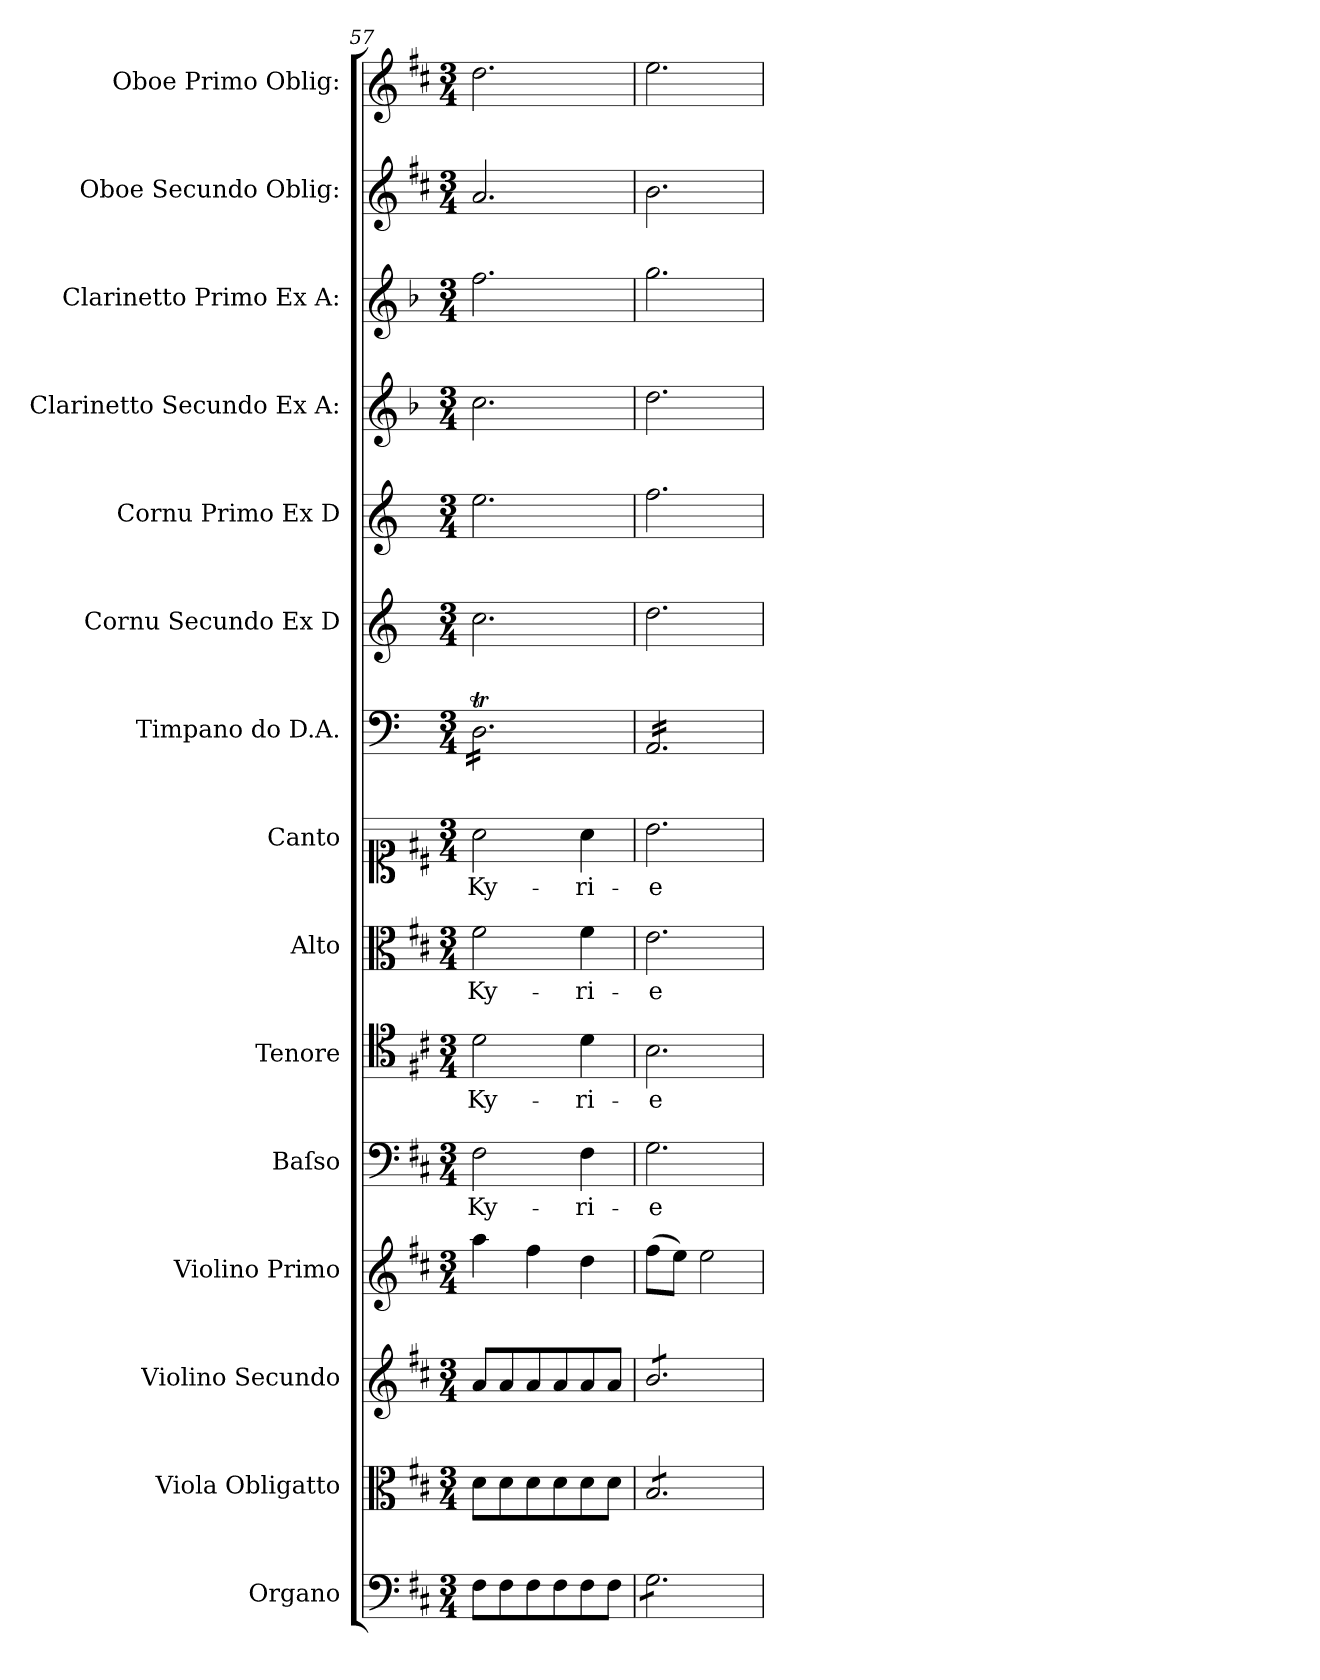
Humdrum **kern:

**kern	**kern	**kern	**kern	**kern	**text	**kern	**text	**kern	**text	**kern	**text	**kern	**kern	**kern	**kern	**kern	**kern	**kern
*part15	*part14	*part13	*part12	*part11	*part11	*part10	*part10	*part9	*part9	*part8	*part8	*part7	*part6	*part5	*part4	*part3	*part2	*part1
*staff15	*staff14	*staff13	*staff12	*staff11	*staff11	*staff10	*staff10	*staff9	*staff9	*staff8	*staff8	*staff7	*staff6	*staff5	*staff4	*staff3	*staff2	*staff1
*I"Organo	*I"Viola Obligatto	*I"Violino Secundo	*I"Violino Primo	*I"Baſso	*	*I"Tenore	*	*I"Alto	*	*I"Canto	*	*I"Timpano do D.A.	*I"Cornu Secundo Ex D	*I"Cornu Primo Ex D	*I"Clarinetto Secundo Ex A:	*I"Clarinetto Primo Ex A:	*I"Oboe Secundo Oblig:	*I"Oboe Primo Oblig:
*I'org	*I'vla obl	*I'vl 2	*I'vl 1	*I'B	*	*I'T	*	*I'A	*	*	*	*I'timp	*	*	*I'cl 2 in A	*I'cl 1 in A	*I'ob 2	*I'ob 1
*clefF4	*clefC3	*clefG2	*clefG2	*clefF4	*	*clefC4	*	*clefC3	*	*clefC1	*	*clefF4	*clefG2	*clefG2	*clefG2	*clefG2	*clefG2	*clefG2
*	*	*	*	*	*	*	*	*	*	*	*	*	*ITrd-1c-2	*ITrd-1c-2	*ITrd2c3	*ITrd2c3	*	*
*k[f#c#]	*k[f#c#]	*k[f#c#]	*k[f#c#]	*k[f#c#]	*	*k[f#c#]	*	*k[f#c#]	*	*k[f#c#]	*	*k[]	*k[f#c#]	*k[f#c#]	*k[f#c#]	*k[f#c#]	*k[f#c#]	*k[f#c#]
*M3/4	*M3/4	*M3/4	*M3/4	*M3/4	*	*M3/4	*	*M3/4	*	*M3/4	*	*M3/4	*M3/4	*M3/4	*M3/4	*M3/4	*M3/4	*M3/4
=57	=57	=57	=57	=57	=57	=57	=57	=57	=57	=57	=57	=57	=57	=57	=57	=57	=57	=57
!	!	!	!	!	!LO:LY:i	!	!LO:LY:i	!	!LO:LY:i	!	!	!	!	!	!	!	!	!
*	*	*	*	*	*	*	*	*	*	*	*	*tremolo	*	*	*	*	*	*
8F#\L	8d\L	8a/L	4aa\	2F#\	Ky-	2d\	Ky-	2f#\	Ky-	2a\	Ky-	16DT\LL	2.dd\	2.ff#\	2.a\	2.dd\	2.a/	2.dd\
.	.	.	.	.	.	.	.	.	.	.	.	16DT\	.	.	.	.	.	.
8F#\	8d\	8a/	.	.	.	.	.	.	.	.	.	16DT\	.	.	.	.	.	.
.	.	.	.	.	.	.	.	.	.	.	.	16DT\	.	.	.	.	.	.
8F#\	8d\	8a/	4ff#\	.	.	.	.	.	.	.	.	16DT\	.	.	.	.	.	.
.	.	.	.	.	.	.	.	.	.	.	.	16DT\	.	.	.	.	.	.
8F#\	8d\	8a/	.	.	.	.	.	.	.	.	.	16DT\	.	.	.	.	.	.
.	.	.	.	.	.	.	.	.	.	.	.	16DT\	.	.	.	.	.	.
!	!	!	!	!	!LO:LY:i	!	!LO:LY:i	!	!LO:LY:i	!	!	!	!	!	!	!	!	!
8F#\	8d\	8a/	4dd\	4F#\	-ri-	4d\	-ri-	4f#\	-ri-	4a\	-ri-	16DT\	.	.	.	.	.	.
.	.	.	.	.	.	.	.	.	.	.	.	16DT\	.	.	.	.	.	.
8F#\J	8d\J	8a/J	.	.	.	.	.	.	.	.	.	16DT\	.	.	.	.	.	.
.	.	.	.	.	.	.	.	.	.	.	.	16DT\JJ	.	.	.	.	.	.
=58	=58	=58	=58	=58	=58	=58	=58	=58	=58	=58	=58	=58	=58	=58	=58	=58	=58	=58
!	!	!	!	!	!LO:LY:i	!	!LO:LY:i	!	!LO:LY:i	!	!	!	!	!	!	!	!	!
*tremolo	*	*	*	*	*	*	*	*	*	*	*	*	*	*	*	*	*	*
*	*tremolo	*	*	*	*	*	*	*	*	*	*	*	*	*	*	*	*	*
*	*	*tremolo	*	*	*	*	*	*	*	*	*	*	*	*	*	*	*	*
8G\L	8B/L	8b/L	(8ff#\L	2.G\	-e	2.B\	-e	2.e\	-e	2.b\	-e	16AA/LL	2.ee\	2.gg\	2.b\	2.ee\	2.b\	2.ee\
.	.	.	.	.	.	.	.	.	.	.	.	16AA/	.	.	.	.	.	.
8G\	8B/	8b/	8ee\J)	.	.	.	.	.	.	.	.	16AA/	.	.	.	.	.	.
.	.	.	.	.	.	.	.	.	.	.	.	16AA/	.	.	.	.	.	.
8G\	8B/	8b/	2ee\	.	.	.	.	.	.	.	.	16AA/	.	.	.	.	.	.
.	.	.	.	.	.	.	.	.	.	.	.	16AA/	.	.	.	.	.	.
8G\	8B/	8b/	.	.	.	.	.	.	.	.	.	16AA/	.	.	.	.	.	.
.	.	.	.	.	.	.	.	.	.	.	.	16AA/	.	.	.	.	.	.
8G\	8B/	8b/	.	.	.	.	.	.	.	.	.	16AA/	.	.	.	.	.	.
.	.	.	.	.	.	.	.	.	.	.	.	16AA/	.	.	.	.	.	.
8G\J	8B/J	8b/J	.	.	.	.	.	.	.	.	.	16AA/	.	.	.	.	.	.
*	*	*Xtremolo	*	*	*	*	*	*	*	*	*	*	*	*	*	*	*	*
*	*Xtremolo	*	*	*	*	*	*	*	*	*	*	*	*	*	*	*	*	*
*Xtremolo	*	*	*	*	*	*	*	*	*	*	*	*	*	*	*	*	*	*
.	.	.	.	.	.	.	.	.	.	.	.	16AA/JJ	.	.	.	.	.	.
*	*	*	*	*	*	*	*	*	*	*	*	*Xtremolo	*	*	*	*	*	*
=	=	=	=	=	=	=	=	=	=	=	=	=	=	=	=	=	=	=
*-	*-	*-	*-	*-	*-	*-	*-	*-	*-	*-	*-	*-	*-	*-	*-	*-	*-	*-
